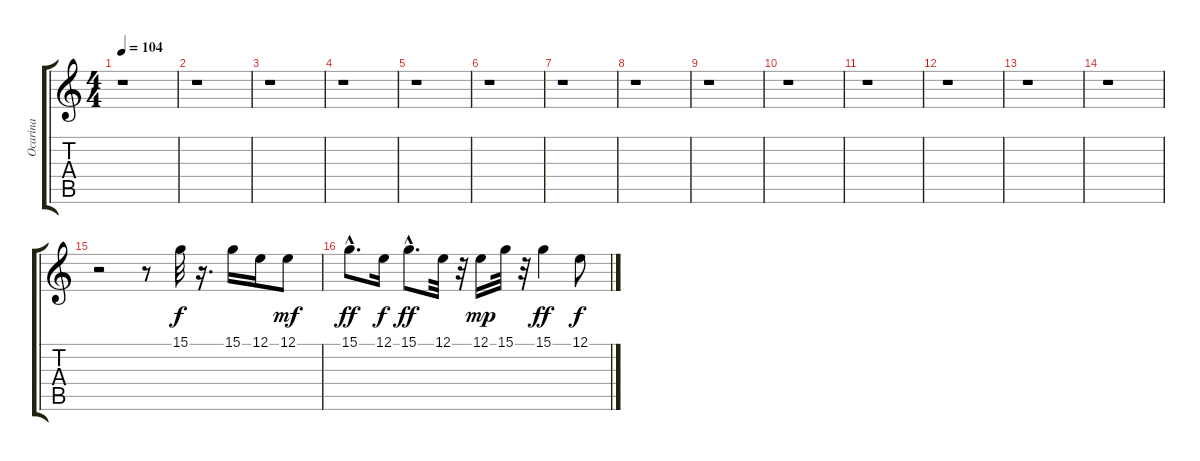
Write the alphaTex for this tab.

\track ("Ocarina" "Ocarina") {instrument ocarina}
\staff {score tabs}
\tuning (E4 B3 G3 D3 A2 E2) {hide}
\ts (4 4)
\tempo 104
\clef g2
\ks c
r.1{dy f} |
r.1 |
r.1 |
r.1 |
r.1 |
r.1 |
r.1 |
r.1 |
r.1 |
r.1 |
r.1 |
r.1 |
r.1 |
r.1 |
r.2 r.8 15.1.32 r.16{d} 15.1.16 12.1.16 12.1.8{dy mf} |
15.1{hac}.8{d dy ff} 12.1.16{dy f} 15.1{hac}.8{d dy ff} 12.1.32 r.32 12.1.16{dy mp} 15.1.32 r.32 15.1.4{dy ff} 12.1.8{dy f}
